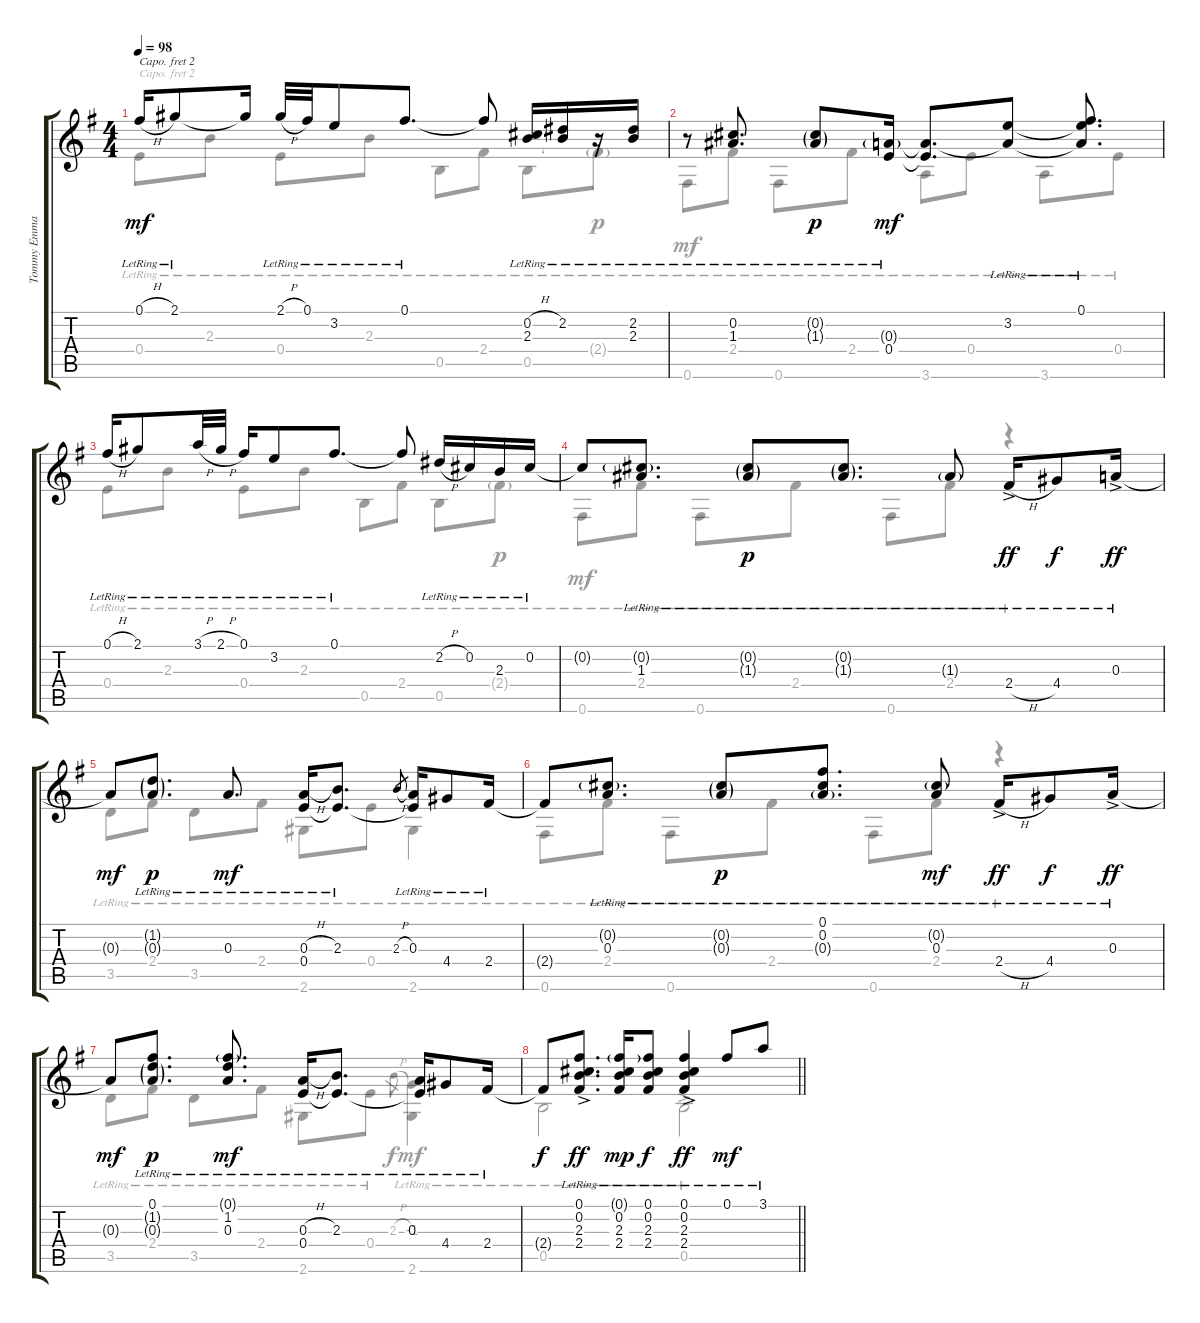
\track ("Tommy Emmanuel" "Tommy Emma") {instrument acousticguitarsteel}
\staff {score tabs}
\capo 2
\tuning (E4 B3 G3 D3 A2 E2) {hide}
\voice
\ts (4 4)
\tempo 98
\clef g2
\ks g
0.1{h lr}.16{dy mf} 2.1{lr}.8 2.1{t}.16 2.1{h lr}.32 0.1{lr}.32 3.2{lr}.8 0.1{lr}.8{d} 0.1{t}.8 (0.2{h lr} 2.3{lr}).16 (2.2{lr} 2.3{t}).16 r.16 (2.2{lr} 2.3{lr}).16 |
r.8 (0.2{lr} 1.3{lr}).8{d} (0.2{g lr} 1.3{g lr}).8{dy p} (0.3{g lr} 0.4{lr}).16{dy mf} (0.3{t} 0.4{t}).8{d} (3.2{lr} 0.3{t}).8 (0.1{lr} 3.2{t} 0.3{t}).8{d} |
0.1{h lr}.16 2.1{lr}.8 3.1{h lr}.32 2.1{h lr}.32 0.1{lr}.16 3.2{lr}.8 0.1{lr}.8{d} 0.1{t}.8 2.2{h lr}.16 0.2{lr}.16 2.3{lr}.16 0.2{lr}.16 |
0.2{t}.8 (0.2{g lr} 1.3{lr}).8{d} (0.2{g lr} 1.3{g lr}).8{dy p} (0.2{g lr} 1.3{g lr}).8{d} 1.3{g lr}.8 2.4{h ac lr}.16{dy ff} 4.4{lr}.8{dy f} 0.3{ac lr}.16{dy ff} |
0.3{t}.8{dy mf} (1.2{g lr} 0.3{g lr}).8{d dy p} 0.3{lr}.8{d dy mf} (0.3{h lr} 0.4{lr}).16 (2.3{lr} 0.4{t}).8{d} 2.3{h}.8{gr} (0.3{lr} 0.4{t}).16 4.4{lr}.8 2.4{lr}.16 |
2.4{t}.8 (0.2{g lr} 0.3{lr}).8{d} (0.2{g lr} 0.3{g lr}).8{dy p} (0.1{lr} 0.2{lr} 0.3{g lr}).8{d} (0.2{g lr} 0.3{lr}).8{dy mf} 2.4{h ac lr}.16{dy ff} 4.4{lr}.8{dy f} 0.3{ac lr}.16{dy ff} |
0.3{t}.8{dy mf} (0.1{lr} 1.2{g lr} 0.3{g lr}).8{d dy p} (0.1{g lr} 1.2{lr} 0.3{lr}).8{d dy mf} (0.3{h lr} 0.4{lr}).16 (2.3{lr} 0.4{t}).8{d} (0.3{lr} 0.4{t}).16 4.4{lr}.8 2.4{lr}.16 |
\barLineRight lightlight
2.4{t}.8{dy f} (0.1{ac lr} 0.2{ac lr} 2.3{ac lr} 2.4{ac lr}).8{d dy ff} (0.1{g lr} 0.2{lr} 2.3{lr} 2.4{lr}).16{dy mp} (0.1{lr} 0.2{lr} 2.3{lr} 2.4{lr}).8{dy f} (0.1{ac lr} 0.2{ac lr} 2.3{ac lr} 2.4{ac lr}).4{dy ff} 0.1{lr}.8{dy mf} 3.1{lr}.8
\voice
\clef g2
\ottava regular
\simile none
\ks g
0.4{lr}.8{dy mf} 2.3{lr}.8 0.4{lr}.8 2.3{lr}.8 0.5{lr}.8 2.4{lr}.8 0.5{lr}.8 2.4{g lr}.8{dy p} |
0.6{lr}.8{dy mf} 2.4{lr}.8 0.6{lr}.8 2.4{lr}.8 3.6{lr}.8 0.4{lr}.8 3.6{lr}.8 0.4{lr}.8 |
0.4{lr}.8 2.3{lr}.8 0.4{lr}.8 2.3{lr}.8 0.5{lr}.8 2.4{lr}.8 0.5{lr}.8 2.4{g lr}.8{dy p} |
0.6{lr}.8{dy mf} 2.4{lr}.8 0.6{lr}.8 2.4{lr}.8 0.6{lr}.8 2.4{lr}.8 r.4 |
3.5{lr}.8 2.4{lr}.8 3.5{lr}.8 2.4{lr}.8 2.6{lr}.8 0.4{lr}.8 2.6{lr}.4 |
0.6{lr}.8 2.4{lr}.8 0.6{lr}.8 2.4{lr}.8 0.6{lr}.8 2.4{lr}.8 r.4 |
3.5{lr}.8 2.4{lr}.8 3.5{lr}.8 2.4{lr}.8 2.6{lr}.8 0.4{lr}.8 2.3{h}.8{gr dy f} (-1.3 2.6{lr}).4{dy mf} |
\barLineRight lightlight
0.5{lr}.2{dy f} 0.5{ac lr}.2{dy ff}
